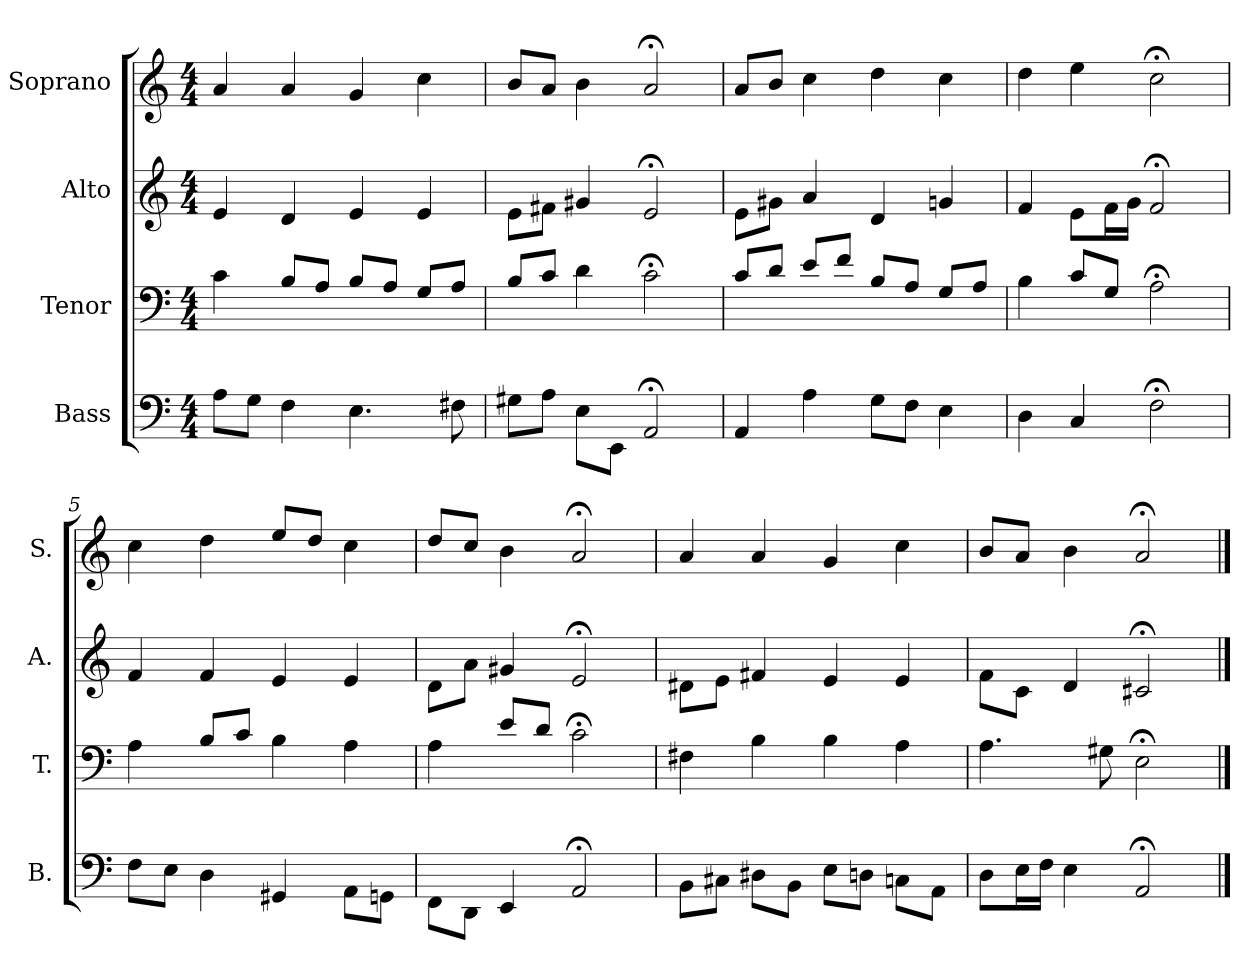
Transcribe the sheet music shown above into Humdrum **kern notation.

**kern	**kern	**kern	**kern
*part4	*part3	*part2	*part1
*staff4	*staff3	*staff2	*staff1
*I"Bass	*I"Tenor	*I"Alto	*I"Soprano
*I'B.	*I'T.	*I'A.	*I'S.
*clefF4	*clefF4	*clefG2	*clefG2
*k[]	*k[]	*k[]	*k[]
*M4/4	*M4/4	*M4/4	*M4/4
=1	=1	=1	=1
8A\L	4c\	4e/	4a/
8G\J	.	.	.
4F\	8B/L	4d/	4a/
.	8A/J	.	.
4.E\	8B/L	4e/	4g/
.	8A/J	.	.
.	8G/L	4e/	4cc\
8F#X\	8A/J	.	.
=2	=2	=2	=2
8G#X\L	8B/L	8e\L	8b/L
8A\J	8c/J	8f#X\J	8a/J
8E\L	4d\	4g#X/	4b\
8EE\J	.	.	.
2AA;</	2c;<\	2e;</	2a;</
=3	=3	=3	=3
4AA/	8c/L	8e\L	8a/L
.	8d/J	8g#X\J	8b/J
4A\	8e/L	4a/	4cc\
.	8f/J	.	.
8G\L	8B/L	4d/	4dd\
8F\J	8A/J	.	.
4E\	8G/L	4gn/	4cc\
.	8A/J	.	.
=4	=4	=4	=4
4D\	4B\	4f/	4dd\
4C/	8c/L	8e\L	4ee\
.	8G/J	16f\L	.
.	.	16g\JJ	.
2F;<\	2A;<\	2f;</	2cc;<\
!!LO:LB:g=z
=5	=5	=5	=5
8F\L	4A\	4f/	4cc\
8E\J	.	.	.
4D\	8B/L	4f/	4dd\
.	8c/J	.	.
4GG#X/	4B\	4e/	8ee/L
.	.	.	8dd/J
8AA\L	4A\	4e/	4cc\
8GGn\J	.	.	.
=6	=6	=6	=6
8FF\L	4A\	8d\L	8dd/L
8DD\J	.	8a\J	8cc/J
4EE/	8e/L	4g#X/	4b\
.	8d/J	.	.
2AA;</	2c;<\	2e;</	2a;</
=7	=7	=7	=7
8BB\L	4F#X\	8d#X\L	4a/
8C#X\J	.	8e\J	.
8D#X\L	4B\	4f#X/	4a/
8BB\J	.	.	.
8E\L	4B\	4e/	4g/
8Dn\J	.	.	.
8Cn\L	4A\	4e/	4cc\
8AA\J	.	.	.
=8	=8	=8	=8
8D\L	4.A\	8f\L	8b/L
16E\L	.	8c\J	8a/J
16F\JJ	.	.	.
4E\	.	4d/	4b\
.	8G#X\	.	.
2AA;</	2E;<\	2c#X;</	2a;</
==	==	==	==
*-	*-	*-	*-
